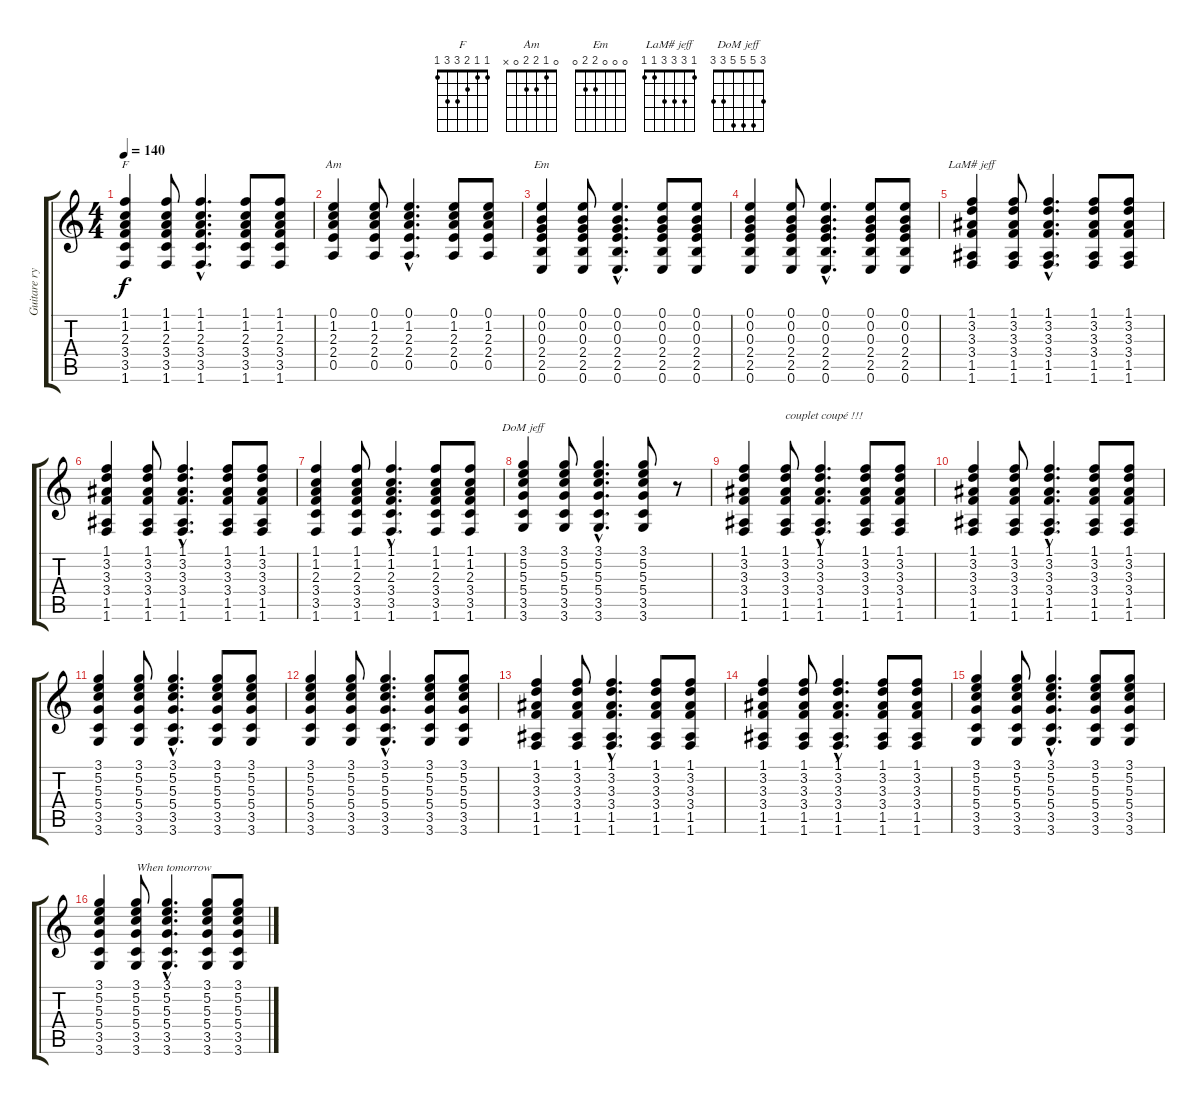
\track ("Guitare rythmique" "Guitare ry") {instrument electricguitarclean}
\staff {score tabs}
\tuning (E4 B3 G3 D3 A2 E2) {hide}
\chord ("F" 1 1 2 3 3 1)
\chord ("Am" 0 1 2 2 0 x)
\chord ("Em" 0 0 0 2 2 0)
\chord ("LaM# jeff" 1 3 3 3 1 1)
\chord ("DoM jeff" 3 5 5 5 3 3)
\ts (4 4)
\tempo 140
\clef g2
\ks c
(1.1 1.2 2.3 3.4 3.5 1.6).4{ch "F" dy f} (1.1 1.2 2.3 3.4 3.5 1.6).8 (1.1{hac} 1.2{hac} 2.3{hac} 3.4{hac} 3.5{hac} 1.6{hac}).4{d} (1.1 1.2 2.3 3.4 3.5 1.6).8 (1.1 1.2 2.3 3.4 3.5 1.6).8 |
(0.1 1.2 2.3 2.4 0.5).4{ch "Am"} (0.1 1.2 2.3 2.4 0.5).8 (0.1{hac} 1.2{hac} 2.3{hac} 2.4{hac} 0.5{hac}).4{d} (0.1 1.2 2.3 2.4 0.5).8 (0.1 1.2 2.3 2.4 0.5).8 |
(0.1 0.2 0.3 2.4 2.5 0.6).4{ch "Em"} (0.1 0.2 0.3 2.4 2.5 0.6).8 (0.1{hac} 0.2{hac} 0.3{hac} 2.4{hac} 2.5{hac} 0.6{hac}).4{d} (0.1 0.2 0.3 2.4 2.5 0.6).8 (0.1 0.2 0.3 2.4 2.5 0.6).8 |
(0.1 0.2 0.3 2.4 2.5 0.6).4 (0.1 0.2 0.3 2.4 2.5 0.6).8 (0.1{hac} 0.2{hac} 0.3{hac} 2.4{hac} 2.5{hac} 0.6{hac}).4{d} (0.1 0.2 0.3 2.4 2.5 0.6).8 (0.1 0.2 0.3 2.4 2.5 0.6).8 |
(1.1 3.2 3.3 3.4 1.5 1.6).4{ch "LaM# jeff"} (1.1 3.2 3.3 3.4 1.5 1.6).8 (1.1{hac} 3.2{hac} 3.3{hac} 3.4{hac} 1.5{hac} 1.6{hac}).4{d} (1.1 3.2 3.3 3.4 1.5 1.6).8 (1.1 3.2 3.3 3.4 1.5 1.6).8 |
(1.1 3.2 3.3 3.4 1.5 1.6).4 (1.1 3.2 3.3 3.4 1.5 1.6).8 (1.1{hac} 3.2{hac} 3.3{hac} 3.4{hac} 1.5{hac} 1.6{hac}).4{d} (1.1 3.2 3.3 3.4 1.5 1.6).8 (1.1 3.2 3.3 3.4 1.5 1.6).8 |
(1.1 1.2 2.3 3.4 3.5 1.6).4 (1.1 1.2 2.3 3.4 3.5 1.6).8 (1.1{hac} 1.2{hac} 2.3{hac} 3.4{hac} 3.5{hac} 1.6{hac}).4{d} (1.1 1.2 2.3 3.4 3.5 1.6).8 (1.1 1.2 2.3 3.4 3.5 1.6).8 |
(3.1 5.2 5.3 5.4 3.5 3.6).4{ch "DoM jeff"} (3.1 5.2 5.3 5.4 3.5 3.6).8 (3.1{hac} 5.2{hac} 5.3{hac} 5.4{hac} 3.5{hac} 3.6{hac}).4{d} (3.1 5.2 5.3 5.4 3.5 3.6).8 r.8 |
(1.1 3.2 3.3 3.4 1.5 1.6).4 (1.1 3.2 3.3 3.4 1.5 1.6).8{txt "couplet coupé !!!"} (1.1{hac} 3.2{hac} 3.3{hac} 3.4{hac} 1.5{hac} 1.6{hac}).4{d} (1.1 3.2 3.3 3.4 1.5 1.6).8 (1.1 3.2 3.3 3.4 1.5 1.6).8 |
(1.1 3.2 3.3 3.4 1.5 1.6).4 (1.1 3.2 3.3 3.4 1.5 1.6).8 (1.1{hac} 3.2{hac} 3.3{hac} 3.4{hac} 1.5{hac} 1.6{hac}).4{d} (1.1 3.2 3.3 3.4 1.5 1.6).8 (1.1 3.2 3.3 3.4 1.5 1.6).8 |
(3.1 5.2 5.3 5.4 3.5 3.6).4 (3.1 5.2 5.3 5.4 3.5 3.6).8 (3.1{hac} 5.2{hac} 5.3{hac} 5.4{hac} 3.5{hac} 3.6{hac}).4{d} (3.1 5.2 5.3 5.4 3.5 3.6).8 (3.1 5.2 5.3 5.4 3.5 3.6).8 |
(3.1 5.2 5.3 5.4 3.5 3.6).4 (3.1 5.2 5.3 5.4 3.5 3.6).8 (3.1{hac} 5.2{hac} 5.3{hac} 5.4{hac} 3.5{hac} 3.6{hac}).4{d} (3.1 5.2 5.3 5.4 3.5 3.6).8 (3.1 5.2 5.3 5.4 3.5 3.6).8 |
(1.1 3.2 3.3 3.4 1.5 1.6).4 (1.1 3.2 3.3 3.4 1.5 1.6).8 (1.1{hac} 3.2{hac} 3.3{hac} 3.4{hac} 1.5{hac} 1.6{hac}).4{d} (1.1 3.2 3.3 3.4 1.5 1.6).8 (1.1 3.2 3.3 3.4 1.5 1.6).8 |
(1.1 3.2 3.3 3.4 1.5 1.6).4 (1.1 3.2 3.3 3.4 1.5 1.6).8 (1.1{hac} 3.2{hac} 3.3{hac} 3.4{hac} 1.5{hac} 1.6{hac}).4{d} (1.1 3.2 3.3 3.4 1.5 1.6).8 (1.1 3.2 3.3 3.4 1.5 1.6).8 |
(3.1 5.2 5.3 5.4 3.5 3.6).4 (3.1 5.2 5.3 5.4 3.5 3.6).8 (3.1{hac} 5.2{hac} 5.3{hac} 5.4{hac} 3.5{hac} 3.6{hac}).4{d} (3.1 5.2 5.3 5.4 3.5 3.6).8 (3.1 5.2 5.3 5.4 3.5 3.6).8 |
(3.1 5.2 5.3 5.4 3.5 3.6).4 (3.1 5.2 5.3 5.4 3.5 3.6).8{txt "When tomorrow"} (3.1{hac} 5.2{hac} 5.3{hac} 5.4{hac} 3.5{hac} 3.6{hac}).4{d} (3.1 5.2 5.3 5.4 3.5 3.6).8 (3.1 5.2 5.3 5.4 3.5 3.6).8
